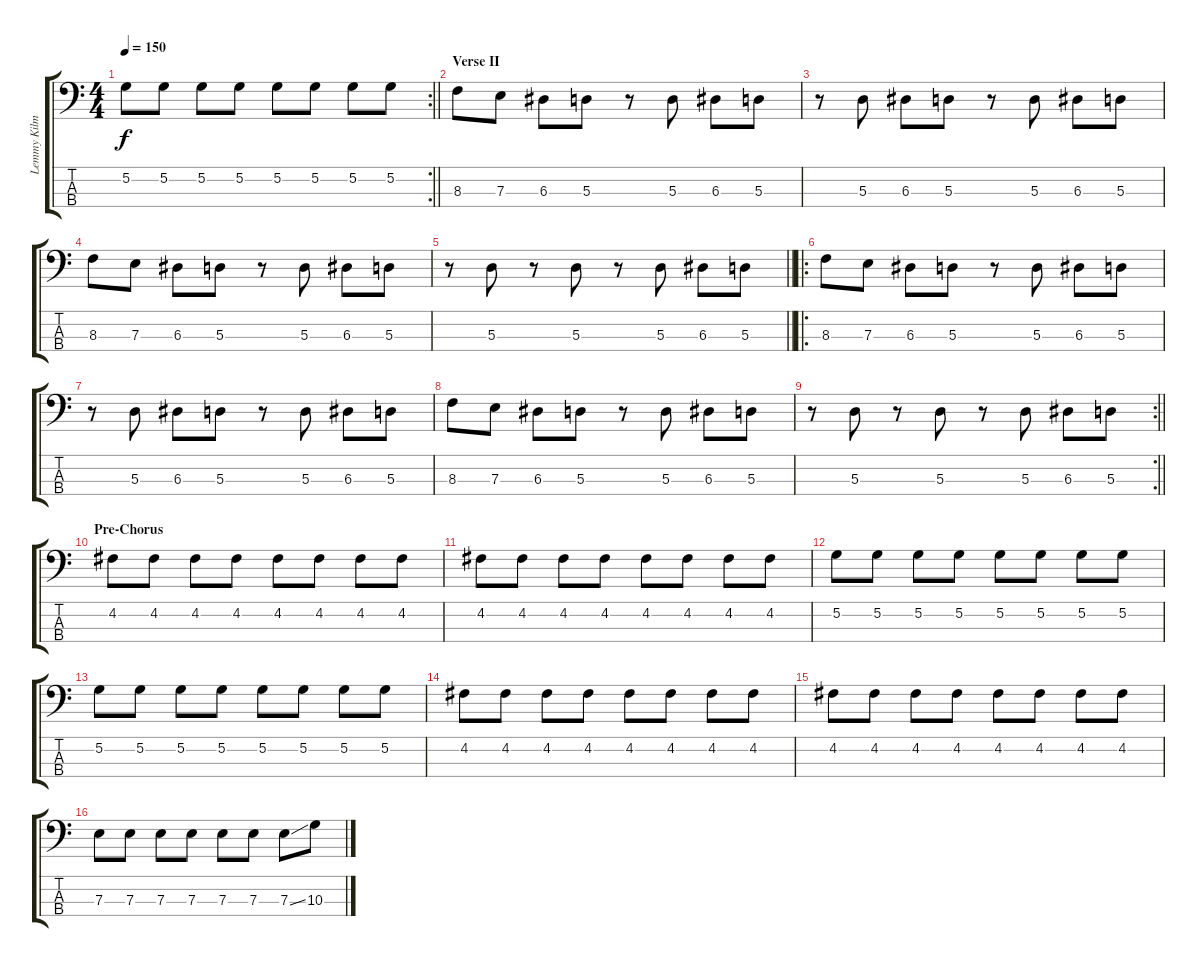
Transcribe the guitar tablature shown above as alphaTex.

\track ("Lemmy Kilmister" "Lemmy Kilm") {instrument electricbasspick}
\staff {score tabs}
\tuning (G2 D2 A1 E1) {hide}
\rc 2
\ts (4 4)
\tempo 150
\clef f4
\barLineRight lightlight
\ks c
5.2.8{dy f} 5.2.8 5.2.8 5.2.8 5.2.8 5.2.8 5.2.8 5.2.8 |
\section ("" "Verse II")
8.3.8 7.3.8 6.3.8 5.3.8 r.8 5.3.8 6.3.8 5.3.8 |
r.8 5.3.8 6.3.8 5.3.8 r.8 5.3.8 6.3.8 5.3.8 |
8.3.8 7.3.8 6.3.8 5.3.8 r.8 5.3.8 6.3.8 5.3.8 |
\barLineRight lightlight
r.8 5.3.8 r.8 5.3.8 r.8 5.3.8 6.3.8 5.3.8 |
\ro
8.3.8 7.3.8 6.3.8 5.3.8 r.8 5.3.8 6.3.8 5.3.8 |
r.8 5.3.8 6.3.8 5.3.8 r.8 5.3.8 6.3.8 5.3.8 |
8.3.8 7.3.8 6.3.8 5.3.8 r.8 5.3.8 6.3.8 5.3.8 |
\rc 2
\barLineRight lightlight
r.8 5.3.8 r.8 5.3.8 r.8 5.3.8 6.3.8 5.3.8 |
\section ("" "Pre-Chorus")
4.2.8 4.2.8 4.2.8 4.2.8 4.2.8 4.2.8 4.2.8 4.2.8 |
4.2.8 4.2.8 4.2.8 4.2.8 4.2.8 4.2.8 4.2.8 4.2.8 |
5.2.8 5.2.8 5.2.8 5.2.8 5.2.8 5.2.8 5.2.8 5.2.8 |
5.2.8 5.2.8 5.2.8 5.2.8 5.2.8 5.2.8 5.2.8 5.2.8 |
4.2.8 4.2.8 4.2.8 4.2.8 4.2.8 4.2.8 4.2.8 4.2.8 |
4.2.8 4.2.8 4.2.8 4.2.8 4.2.8 4.2.8 4.2.8 4.2.8 |
7.3.8 7.3.8 7.3.8 7.3.8 7.3.8 7.3.8 7.3{ss}.8 10.3.8
